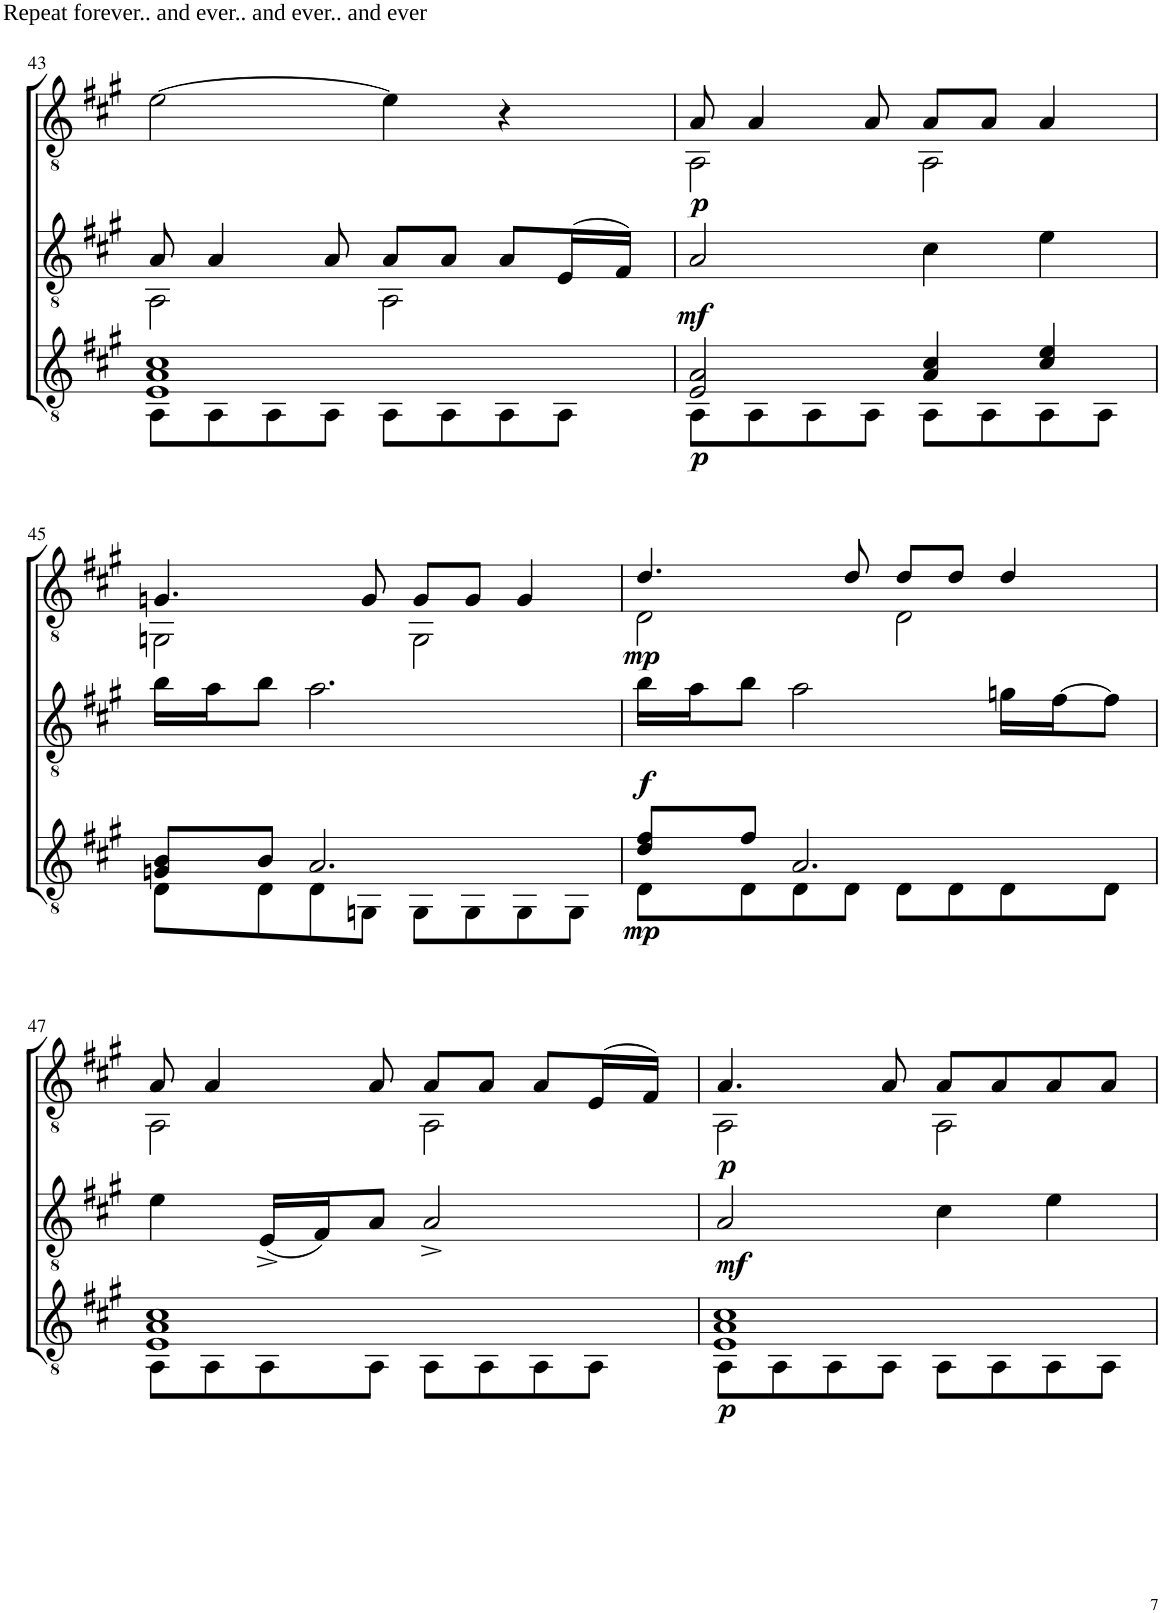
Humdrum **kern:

**kern	**dynam	**kern	**dynam	**kern	**dynam
*part3	*part3	*part2	*part2	*part1	*part1
*staff3	*staff3	*staff2	*staff2	*staff1	*staff1
*I"Gt-3	*	*I"Gt-2	*	*I"Gt-1	*
!!LO:PB:g=z
*clefGv2	*	*clefGv2	*	*clefGv2	*
*k[f#c#g#]	*	*k[f#c#g#]	*	*k[f#c#g#]	*
*M4/4	*	*M4/4	*	*M4/4	*
=43	=43	=43	=43	=43	=43
*^	*	*^	*	*	*
!	!	!	!	!	!	!LO:TX:a:t=Repeat forever.. and ever.. and ever.. and ever	!
1E 1A 1c#	8AA\L	.	8A/	2AA\	.	[2e\	.
.	8AA\	.	4A/	.	.	.	.
.	8AA\	.	.	.	.	.	.
.	8AA\J	.	8A/	.	.	.	.
.	8AA\L	.	8A/L	2AA\	.	4e\]	.
.	8AA\	.	8A/J	.	.	.	.
.	8AA\	.	8A/L	.	.	4r	.
.	8AA\J	.	(16E/L	.	.	.	.
.	.	.	16F#/JJ)	.	.	.	.
*	*	*	*v	*v	*	*	*
=44	=44	=44	=44	=44	=44	=44
*	*	*	*	*	*^	*
!	!	!LO:DY:b	!	!LO:DY:b	!	!	!LO:DY:b
2E/ 2A/	8AA\L	p	2A/	mf	8A/	2AA\	p
.	8AA\	.	.	.	4A/	.	.
.	8AA\	.	.	.	.	.	.
.	8AA\J	.	.	.	8A/	.	.
4A/ 4c#/	8AA\L	.	4c#\	.	8A/L	2AA\	.
.	8AA\	.	.	.	8A/J	.	.
4c#/ 4e/	8AA\	.	4e\	.	4A/	.	.
.	8AA\J	.	.	.	.	.	.
!!LO:LB:g=z	!!
=45	=45	=45	=45	=45	=45	=45	=45
8Gn/ 8B/L	8D\L	.	16b\LL	.	4.Gn/	2GGn\	.
.	.	.	16a\J	.	.	.	.
8B/J	8D\	.	8b\J	.	.	.	.
2.A/	8D\	.	2.a\	.	.	.	.
.	8GGn\J	.	.	.	8G/	.	.
.	8GG\L	.	.	.	8G/L	2GG\	.
.	8GG\	.	.	.	8G/J	.	.
.	8GG\	.	.	.	4G/	.	.
.	8GG\J	.	.	.	.	.	.
=46	=46	=46	=46	=46	=46	=46	=46
!	!	!LO:DY:b	!	!LO:DY:b	!	!	!LO:DY:b
8d/ 8f#/L	8D\L	mp	16b\LL	f	4.d/	2D\	mp
.	.	.	16a\J	.	.	.	.
8f#/J	8D\	.	8b\J	.	.	.	.
2.A/	8D\	.	2a\	.	.	.	.
.	8D\J	.	.	.	8d/	.	.
.	8D\L	.	.	.	8d/L	2D\	.
.	8D\	.	.	.	8d/J	.	.
.	8D\	.	16gn\LL	.	4d/	.	.
.	.	.	[16f#\J	.	.	.	.
.	8D\J	.	8f#\J]	.	.	.	.
!!LO:LB:g=z	!!
=47	=47	=47	=47	=47	=47	=47	=47
1E 1A 1c#	8AA\L	.	4e\	.	8A/	2AA\	.
.	8AA\	.	.	.	4A/	.	.
.	8AA\	.	(16E^/LL	.	.	.	.
.	.	.	16F#/J)	.	.	.	.
.	8AA\J	.	8A/J	.	8A/	.	.
.	8AA\L	.	2A^/	.	8A/L	2AA\	.
.	8AA\	.	.	.	8A/J	.	.
.	8AA\	.	.	.	8A/L	.	.
.	8AA\J	.	.	.	(16E/L	.	.
.	.	.	.	.	16F#/JJ)	.	.
=48	=48	=48	=48	=48	=48	=48	=48
!	!	!LO:DY:b	!	!LO:DY:b	!	!	!LO:DY:b
1E 1A 1c#	8AA\L	p	2A/	mf	4.A/	2AA\	p
.	8AA\	.	.	.	.	.	.
.	8AA\	.	.	.	.	.	.
.	8AA\J	.	.	.	8A/	.	.
.	8AA\L	.	4c#\	.	8A/L	2AA\	.
.	8AA\	.	.	.	8A/	.	.
.	8AA\	.	4e\	.	8A/	.	.
.	8AA\J	.	.	.	8A/J	.	.
*v	*v	*	*	*	*v	*v	*
=	=	=	=	=	=
*-	*-	*-	*-	*-	*-
